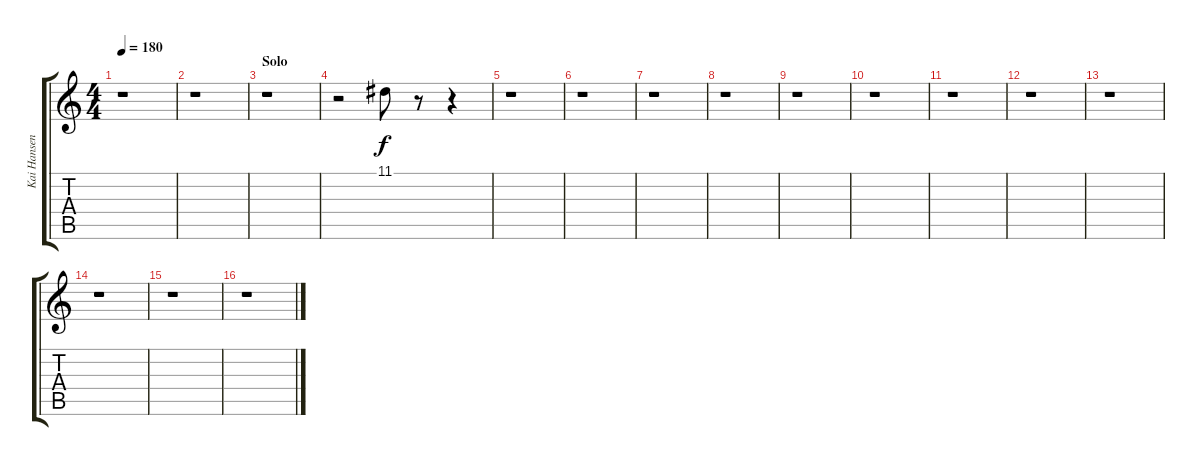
\track ("Kai Hansen" "Kai Hansen") {instrument bassoon}
\staff {score tabs}
\tuning (E4 B3 G3 D3 A2 E2) {hide}
\ts (4 4)
\tempo 180
\clef g2
\ks c
r.1{dy mp} |
r.1 |
\section ("" "Solo")
r.1 |
r.2 11.1.8{dy f} r.8 r.4 |
r.1 |
r.1 |
r.1 |
r.1 |
r.1 |
r.1 |
r.1 |
r.1 |
r.1 |
r.1 |
r.1 |
r.1
